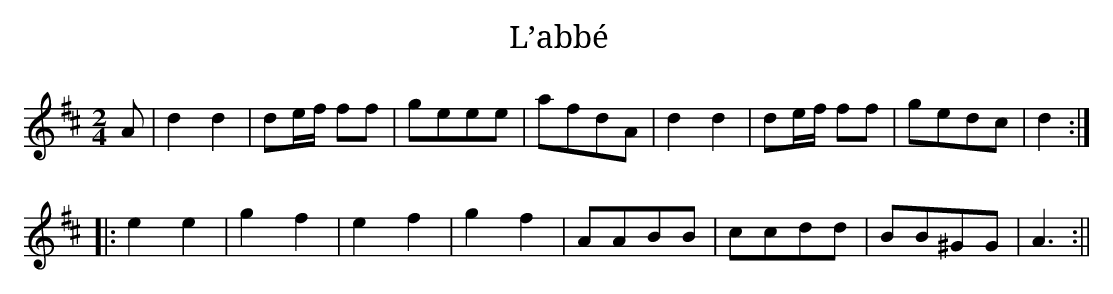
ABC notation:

X:1
T:L’abbé
M:2/4
L:1/8
K:D
A|d2d2|de/f/ ff|geee| afdA|d2d2|de/f/ ff|gedc|d2:|
|:e2e2|g2f2|e2f2|g2f2|AABB|ccdd|BB^GG|A3:||!D.C.!
